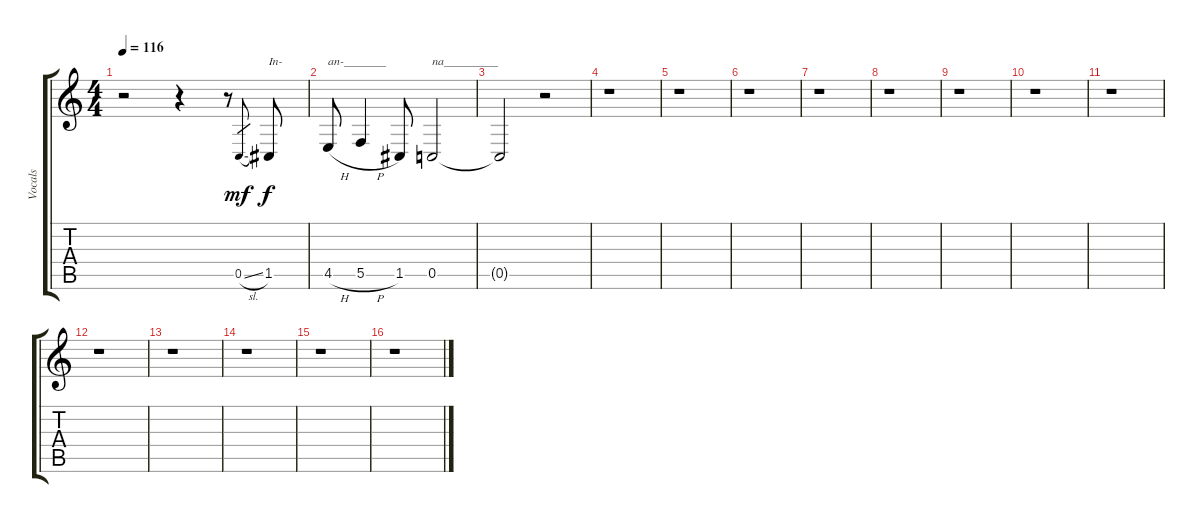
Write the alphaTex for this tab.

\track ("Vocals" "Vocals") {instrument lead6voice}
\staff {score tabs}
\tuning (F4 C4 G3 C3 C3 C2) {hide}
\ts (4 4)
\tempo 116
\clef g2
\ks c
r.2{dy f} r.4 r.8 0.5{sl}.8{gr dy mf} 1.5.8{txt "In-" dy f} |
4.5{h}.8{txt "an-_______"} 5.5{h}.4 1.5.8 0.5.2{txt "na_________"} |
0.5{t}.2 r.2 |
r.1 |
r.1 |
r.1 |
r.1 |
r.1 |
r.1 |
r.1 |
r.1 |
r.1 |
r.1 |
r.1 |
r.1 |
r.1
